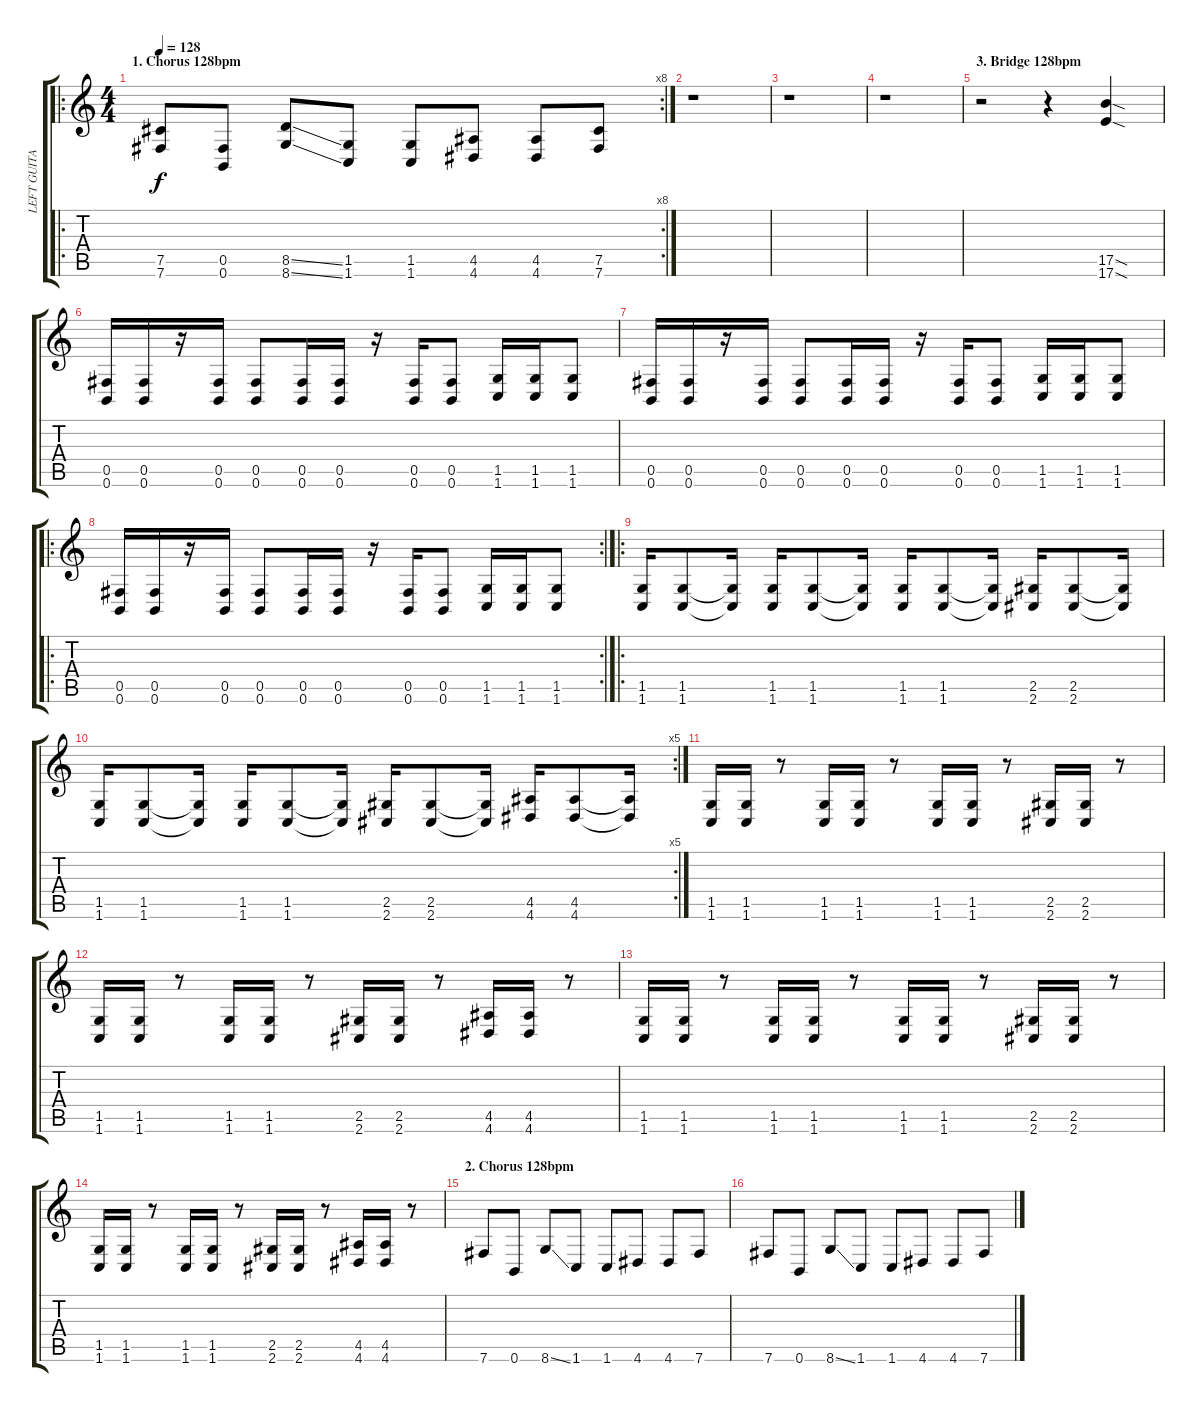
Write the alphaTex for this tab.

\track ("LEFT GUITAR" "LEFT GUITA") {instrument distortionguitar}
\staff {score tabs}
\tuning (Db4 Ab3 E3 B2 Gb2 B1) {hide}
\ro
\rc 8
\ts (4 4)
\section ("" "1. Chorus 128bpm")
\tempo 128
\clef g2
\ks c
(7.5 7.6).8{dy f} (0.5 0.6).8 (8.5{ss} 8.6{ss}).8 (1.5 1.6).8 (1.5 1.6).8 (4.5 4.6).8 (4.5 4.6).8 (7.5 7.6).8 |
r.1 |
r.1 |
r.1 |
\section ("" "3. Bridge 128bpm")
r.2 r.4 (17.5{sod} 17.6{sod}).4 |
(0.5 0.6).16 (0.5 0.6).16 r.16 (0.5 0.6).16 (0.5 0.6).8 (0.5 0.6).16 (0.5 0.6).16 r.16 (0.5 0.6).16 (0.5 0.6).8 (1.5 1.6).16 (1.5 1.6).16 (1.5 1.6).8 |
(0.5 0.6).16 (0.5 0.6).16 r.16 (0.5 0.6).16 (0.5 0.6).8 (0.5 0.6).16 (0.5 0.6).16 r.16 (0.5 0.6).16 (0.5 0.6).8 (1.5 1.6).16 (1.5 1.6).16 (1.5 1.6).8 |
\ro
\rc 2
(0.5 0.6).16 (0.5 0.6).16 r.16 (0.5 0.6).16 (0.5 0.6).8 (0.5 0.6).16 (0.5 0.6).16 r.16 (0.5 0.6).16 (0.5 0.6).8 (1.5 1.6).16 (1.5 1.6).16 (1.5 1.6).8 |
\ro
(1.5 1.6).16 (1.5 1.6).8 (1.5{t} 1.6{t}).16 (1.5 1.6).16 (1.5 1.6).8 (1.5{t} 1.6{t}).16 (1.5 1.6).16 (1.5 1.6).8 (1.5{t} 1.6{t}).16 (2.5 2.6).16 (2.5 2.6).8 (2.5{t} 2.6{t}).16 |
\rc 5
(1.5 1.6).16 (1.5 1.6).8 (1.5{t} 1.6{t}).16 (1.5 1.6).16 (1.5 1.6).8 (1.5{t} 1.6{t}).16 (2.5 2.6).16 (2.5 2.6).8 (2.5{t} 2.6{t}).16 (4.5 4.6).16 (4.5 4.6).8 (4.5{t} 4.6{t}).16 |
(1.5 1.6).16 (1.5 1.6).16 r.8 (1.5 1.6).16 (1.5 1.6).16 r.8 (1.5 1.6).16 (1.5 1.6).16 r.8 (2.5 2.6).16 (2.5 2.6).16 r.8 |
(1.5 1.6).16 (1.5 1.6).16 r.8 (1.5 1.6).16 (1.5 1.6).16 r.8 (2.5 2.6).16 (2.5 2.6).16 r.8 (4.5 4.6).16 (4.5 4.6).16 r.8 |
(1.5 1.6).16 (1.5 1.6).16 r.8 (1.5 1.6).16 (1.5 1.6).16 r.8 (1.5 1.6).16 (1.5 1.6).16 r.8 (2.5 2.6).16 (2.5 2.6).16 r.8 |
(1.5 1.6).16 (1.5 1.6).16 r.8 (1.5 1.6).16 (1.5 1.6).16 r.8 (2.5 2.6).16 (2.5 2.6).16 r.8 (4.5 4.6).16 (4.5 4.6).16 r.8 |
\section ("" "2. Chorus 128bpm")
7.6.8 0.6.8 8.6{ss}.8 1.6.8 1.6.8 4.6.8 4.6.8 7.6.8 |
7.6.8 0.6.8 8.6{ss}.8 1.6.8 1.6.8 4.6.8 4.6.8 7.6.8
